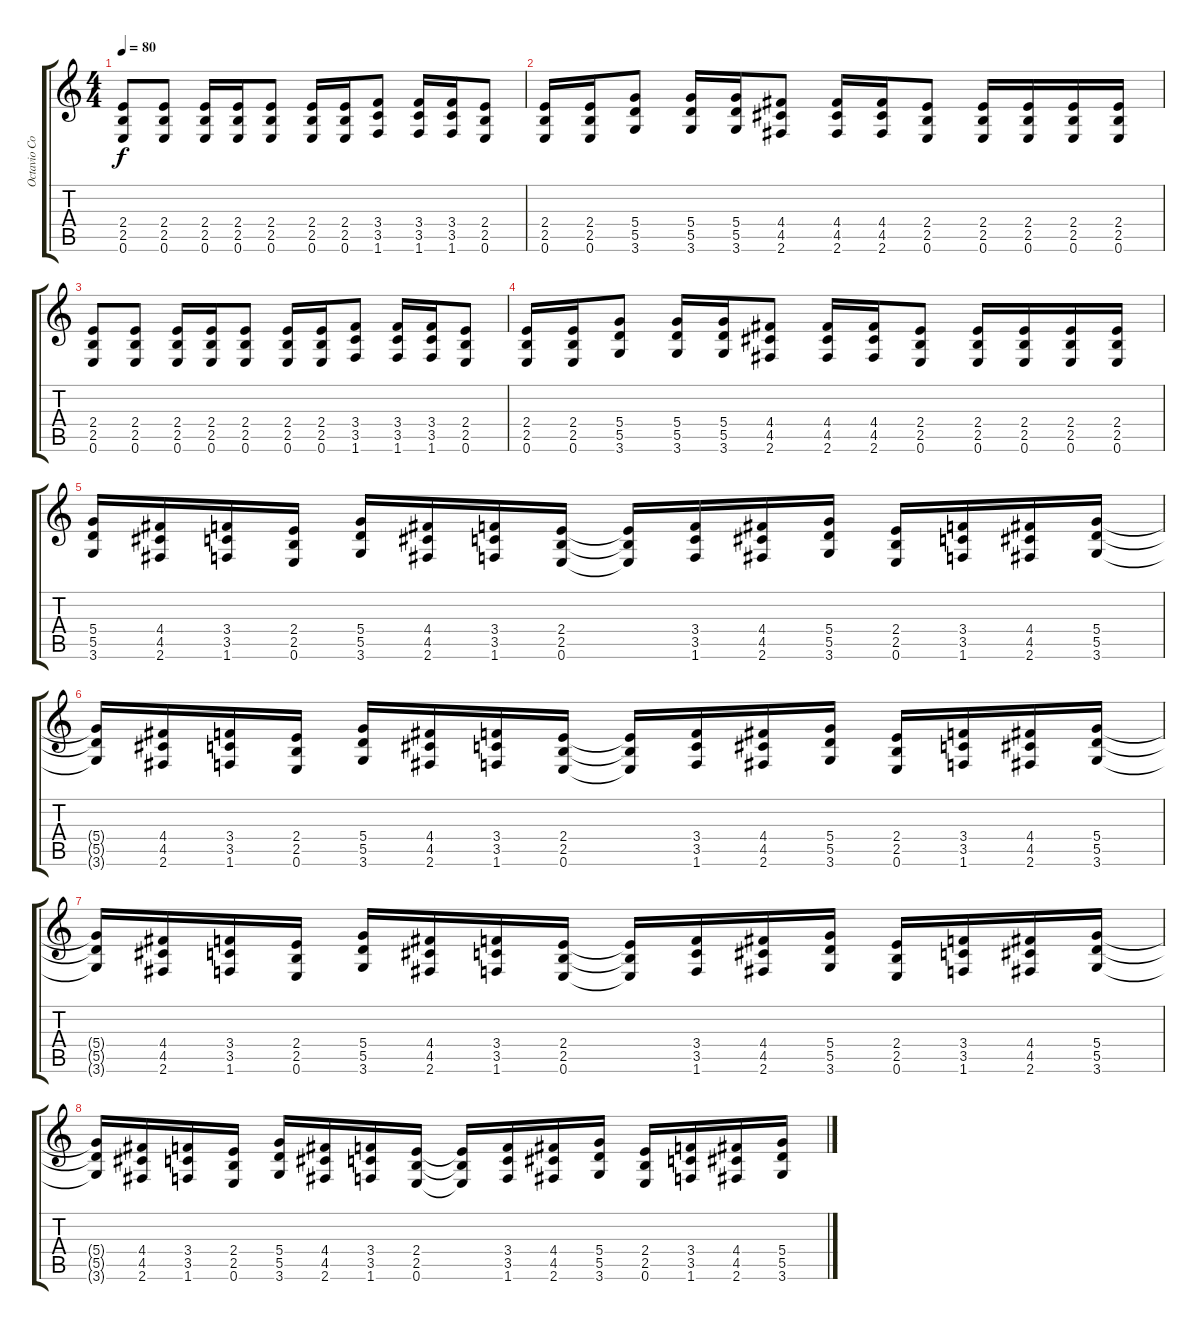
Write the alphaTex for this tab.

\track ("Octavio Coronado" "Octavio Co") {instrument distortionguitar}
\staff {score tabs}
\tuning (E4 B3 G3 D3 A2 E2) {hide}
\ts (4 4)
\tempo 80
\clef g2
\ks c
(2.4 2.5 0.6).8{dy f} (2.4 2.5 0.6).8 (2.4 2.5 0.6).16 (2.4 2.5 0.6).16 (2.4 2.5 0.6).8 (2.4 2.5 0.6).16 (2.4 2.5 0.6).16 (3.4 3.5 1.6).8 (3.4 3.5 1.6).16 (3.4 3.5 1.6).16 (2.4 2.5 0.6).8 |
(2.4 2.5 0.6).16 (2.4 2.5 0.6).16 (5.4 5.5 3.6).8 (5.4 5.5 3.6).16 (5.4 5.5 3.6).16 (4.4 4.5 2.6).8 (4.4 4.5 2.6).16 (4.4 4.5 2.6).16 (2.4 2.5 0.6).8 (2.4 2.5 0.6).16 (2.4 2.5 0.6).16 (2.4 2.5 0.6).16 (2.4 2.5 0.6).16 |
(2.4 2.5 0.6).8 (2.4 2.5 0.6).8 (2.4 2.5 0.6).16 (2.4 2.5 0.6).16 (2.4 2.5 0.6).8 (2.4 2.5 0.6).16 (2.4 2.5 0.6).16 (3.4 3.5 1.6).8 (3.4 3.5 1.6).16 (3.4 3.5 1.6).16 (2.4 2.5 0.6).8 |
(2.4 2.5 0.6).16 (2.4 2.5 0.6).16 (5.4 5.5 3.6).8 (5.4 5.5 3.6).16 (5.4 5.5 3.6).16 (4.4 4.5 2.6).8 (4.4 4.5 2.6).16 (4.4 4.5 2.6).16 (2.4 2.5 0.6).8 (2.4 2.5 0.6).16 (2.4 2.5 0.6).16 (2.4 2.5 0.6).16 (2.4 2.5 0.6).16 |
(5.4 5.5 3.6).16 (4.4 4.5 2.6).16 (3.4 3.5 1.6).16 (2.4 2.5 0.6).16 (5.4 5.5 3.6).16 (4.4 4.5 2.6).16 (3.4 3.5 1.6).16 (2.4 2.5 0.6).16 (2.4{t} 2.5{t} 0.6{t}).16 (3.4 3.5 1.6).16 (4.4 4.5 2.6).16 (5.4 5.5 3.6).16 (2.4 2.5 0.6).16 (3.4 3.5 1.6).16 (4.4 4.5 2.6).16 (5.4 5.5 3.6).16 |
(5.4{t} 5.5{t} 3.6{t}).16 (4.4 4.5 2.6).16 (3.4 3.5 1.6).16 (2.4 2.5 0.6).16 (5.4 5.5 3.6).16 (4.4 4.5 2.6).16 (3.4 3.5 1.6).16 (2.4 2.5 0.6).16 (2.4{t} 2.5{t} 0.6{t}).16 (3.4 3.5 1.6).16 (4.4 4.5 2.6).16 (5.4 5.5 3.6).16 (2.4 2.5 0.6).16 (3.4 3.5 1.6).16 (4.4 4.5 2.6).16 (5.4 5.5 3.6).16 |
(5.4{t} 5.5{t} 3.6{t}).16 (4.4 4.5 2.6).16 (3.4 3.5 1.6).16 (2.4 2.5 0.6).16 (5.4 5.5 3.6).16 (4.4 4.5 2.6).16 (3.4 3.5 1.6).16 (2.4 2.5 0.6).16 (2.4{t} 2.5{t} 0.6{t}).16 (3.4 3.5 1.6).16 (4.4 4.5 2.6).16 (5.4 5.5 3.6).16 (2.4 2.5 0.6).16 (3.4 3.5 1.6).16 (4.4 4.5 2.6).16 (5.4 5.5 3.6).16 |
(5.4{t} 5.5{t} 3.6{t}).16 (4.4 4.5 2.6).16 (3.4 3.5 1.6).16 (2.4 2.5 0.6).16 (5.4 5.5 3.6).16 (4.4 4.5 2.6).16 (3.4 3.5 1.6).16 (2.4 2.5 0.6).16 (2.4{t} 2.5{t} 0.6{t}).16 (3.4 3.5 1.6).16 (4.4 4.5 2.6).16 (5.4 5.5 3.6).16 (2.4 2.5 0.6).16 (3.4 3.5 1.6).16 (4.4 4.5 2.6).16 (5.4 5.5 3.6).16
